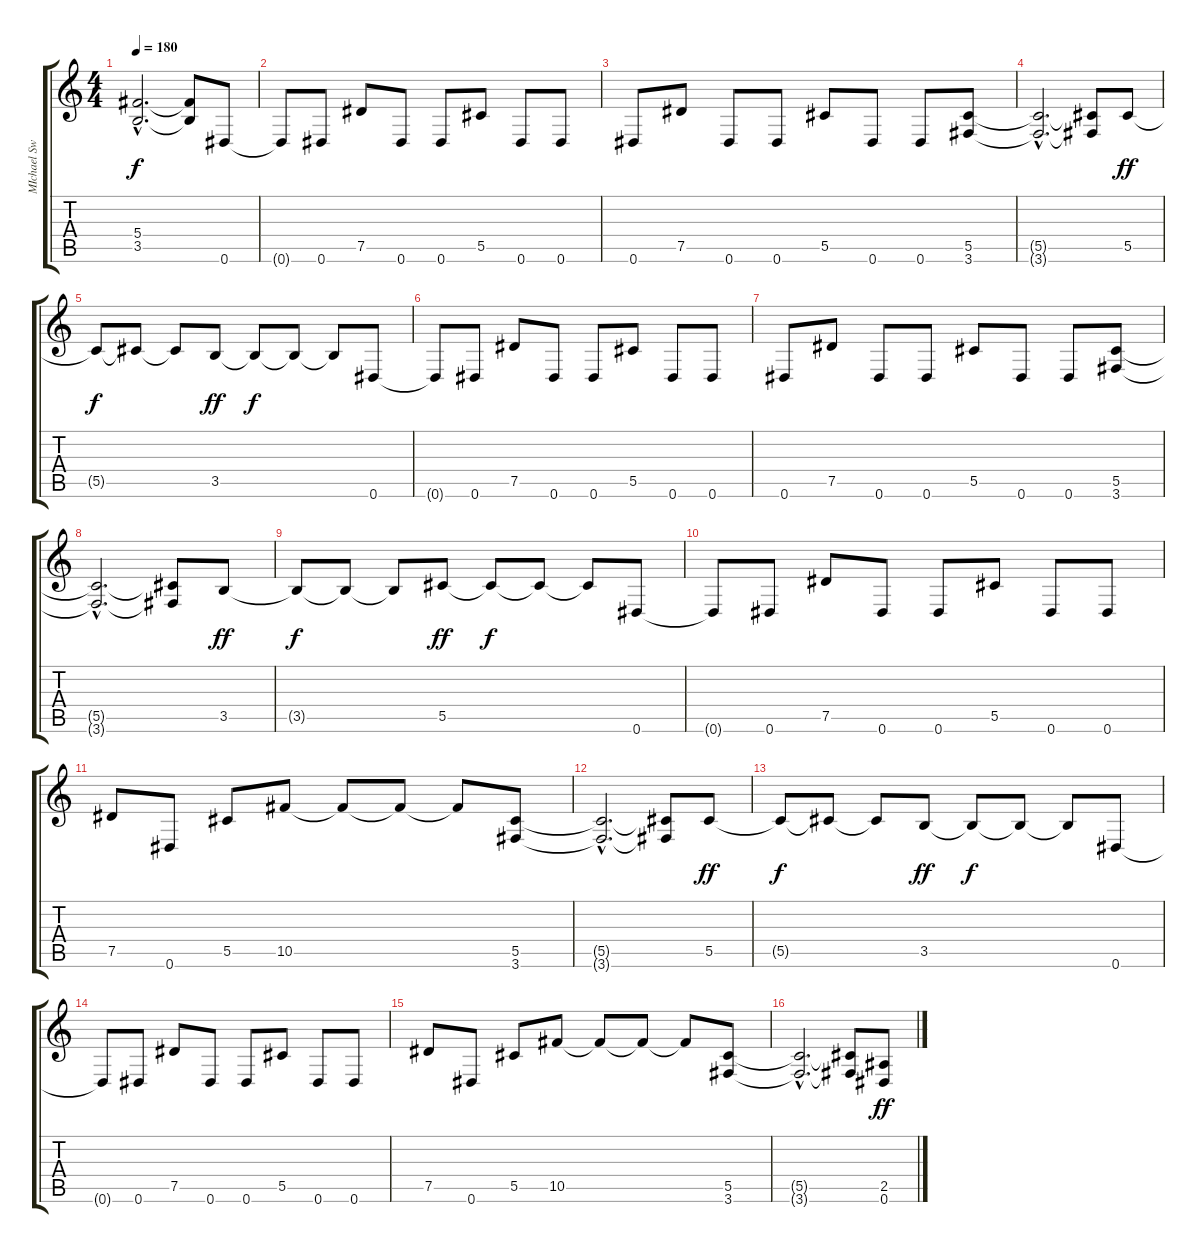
\track ("MIchael Sweet" "MIchael Sw") {instrument distortionguitar}
\staff {score tabs}
\tuning (Eb4 Bb3 Gb3 Db3 Ab2 Eb2) {hide}
\ts (4 4)
\tempo 180
\clef g2
\ks c
(5.4{hac} 3.5{hac}).2{d dy f} (5.4{t} 3.5{t}).8 0.6.8 |
0.6{t}.8 0.6.8 7.5.8 0.6.8 0.6.8 5.5.8 0.6.8 0.6.8 |
0.6.8 7.5.8 0.6.8 0.6.8 5.5.8 0.6.8 0.6.8 (5.5 3.6).8 |
(5.5{hac t} 3.6{hac t}).2{d} (5.5{t} 3.6{t}).8 5.5.8{dy ff} |
5.5{t}.8{dy f} 5.5{t}.8 5.5{t}.8 3.5.8{dy ff} 3.5{t}.8{dy f} 3.5{t}.8 3.5{t}.8 0.6.8 |
0.6{t}.8 0.6.8 7.5.8 0.6.8 0.6.8 5.5.8 0.6.8 0.6.8 |
0.6.8 7.5.8 0.6.8 0.6.8 5.5.8 0.6.8 0.6.8 (5.5 3.6).8 |
(5.5{hac t} 3.6{hac t}).2{d} (5.5{t} 3.6{t}).8 3.5.8{dy ff} |
3.5{t}.8{dy f} 3.5{t}.8 3.5{t}.8 5.5.8{dy ff} 5.5{t}.8{dy f} 5.5{t}.8 5.5{t}.8 0.6.8 |
0.6{t}.8 0.6.8 7.5.8 0.6.8 0.6.8 5.5.8 0.6.8 0.6.8 |
7.5.8 0.6.8 5.5.8 10.5.8 10.5{t}.8 10.5{t}.8 10.5{t}.8 (5.5 3.6).8 |
(5.5{hac t} 3.6{hac t}).2{d} (5.5{t} 3.6{t}).8 5.5.8{dy ff} |
5.5{t}.8{dy f} 5.5{t}.8 5.5{t}.8 3.5.8{dy ff} 3.5{t}.8{dy f} 3.5{t}.8 3.5{t}.8 0.6.8 |
0.6{t}.8 0.6.8 7.5.8 0.6.8 0.6.8 5.5.8 0.6.8 0.6.8 |
7.5.8 0.6.8 5.5.8 10.5.8 10.5{t}.8 10.5{t}.8 10.5{t}.8 (5.5 3.6).8 |
(5.5{hac t} 3.6{hac t}).2{d} (5.5{t} 3.6{t}).8 (2.5 0.6).8{dy ff}
